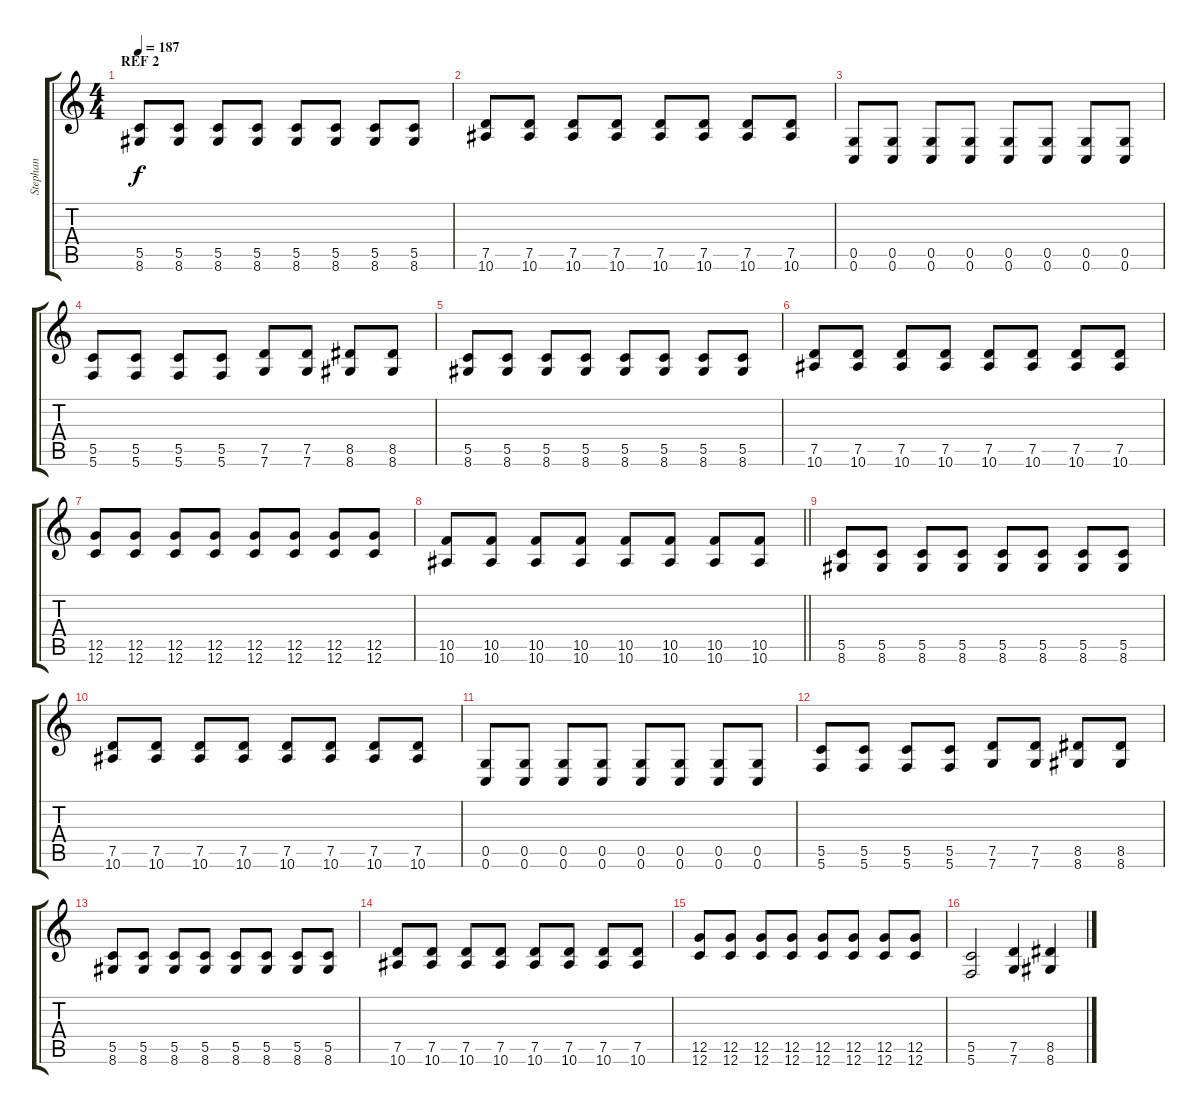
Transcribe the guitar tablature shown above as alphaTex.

\track ("Stephan" "Stephan") {instrument distortionguitar}
\staff {score tabs}
\tuning (D4 A3 F3 C3 G2 C2) {hide}
\ts (4 4)
\section ("" "REF 2")
\tempo 187
\clef g2
\ks c
(5.5 8.6).8{dy f} (5.5 8.6).8 (5.5 8.6).8 (5.5 8.6).8 (5.5 8.6).8 (5.5 8.6).8 (5.5 8.6).8 (5.5 8.6).8 |
(7.5 10.6).8 (7.5 10.6).8 (7.5 10.6).8 (7.5 10.6).8 (7.5 10.6).8 (7.5 10.6).8 (7.5 10.6).8 (7.5 10.6).8 |
(0.5 0.6).8 (0.5 0.6).8 (0.5 0.6).8 (0.5 0.6).8 (0.5 0.6).8 (0.5 0.6).8 (0.5 0.6).8 (0.5 0.6).8 |
(5.5 5.6).8 (5.5 5.6).8 (5.5 5.6).8 (5.5 5.6).8 (7.5 7.6).8 (7.5 7.6).8 (8.5 8.6).8 (8.5 8.6).8 |
(5.5 8.6).8 (5.5 8.6).8 (5.5 8.6).8 (5.5 8.6).8 (5.5 8.6).8 (5.5 8.6).8 (5.5 8.6).8 (5.5 8.6).8 |
(7.5 10.6).8 (7.5 10.6).8 (7.5 10.6).8 (7.5 10.6).8 (7.5 10.6).8 (7.5 10.6).8 (7.5 10.6).8 (7.5 10.6).8 |
(12.5 12.6).8 (12.5 12.6).8 (12.5 12.6).8 (12.5 12.6).8 (12.5 12.6).8 (12.5 12.6).8 (12.5 12.6).8 (12.5 12.6).8 |
\barLineRight lightlight
(10.5 10.6).8 (10.5 10.6).8 (10.5 10.6).8 (10.5 10.6).8 (10.5 10.6).8 (10.5 10.6).8 (10.5 10.6).8 (10.5 10.6).8 |
(5.5 8.6).8 (5.5 8.6).8 (5.5 8.6).8 (5.5 8.6).8 (5.5 8.6).8 (5.5 8.6).8 (5.5 8.6).8 (5.5 8.6).8 |
(7.5 10.6).8 (7.5 10.6).8 (7.5 10.6).8 (7.5 10.6).8 (7.5 10.6).8 (7.5 10.6).8 (7.5 10.6).8 (7.5 10.6).8 |
(0.5 0.6).8 (0.5 0.6).8 (0.5 0.6).8 (0.5 0.6).8 (0.5 0.6).8 (0.5 0.6).8 (0.5 0.6).8 (0.5 0.6).8 |
(5.5 5.6).8 (5.5 5.6).8 (5.5 5.6).8 (5.5 5.6).8 (7.5 7.6).8 (7.5 7.6).8 (8.5 8.6).8 (8.5 8.6).8 |
(5.5 8.6).8 (5.5 8.6).8 (5.5 8.6).8 (5.5 8.6).8 (5.5 8.6).8 (5.5 8.6).8 (5.5 8.6).8 (5.5 8.6).8 |
(7.5 10.6).8 (7.5 10.6).8 (7.5 10.6).8 (7.5 10.6).8 (7.5 10.6).8 (7.5 10.6).8 (7.5 10.6).8 (7.5 10.6).8 |
(12.5 12.6).8 (12.5 12.6).8 (12.5 12.6).8 (12.5 12.6).8 (12.5 12.6).8 (12.5 12.6).8 (12.5 12.6).8 (12.5 12.6).8 |
(5.5 5.6).2 (7.5 7.6).4 (8.5 8.6).4
